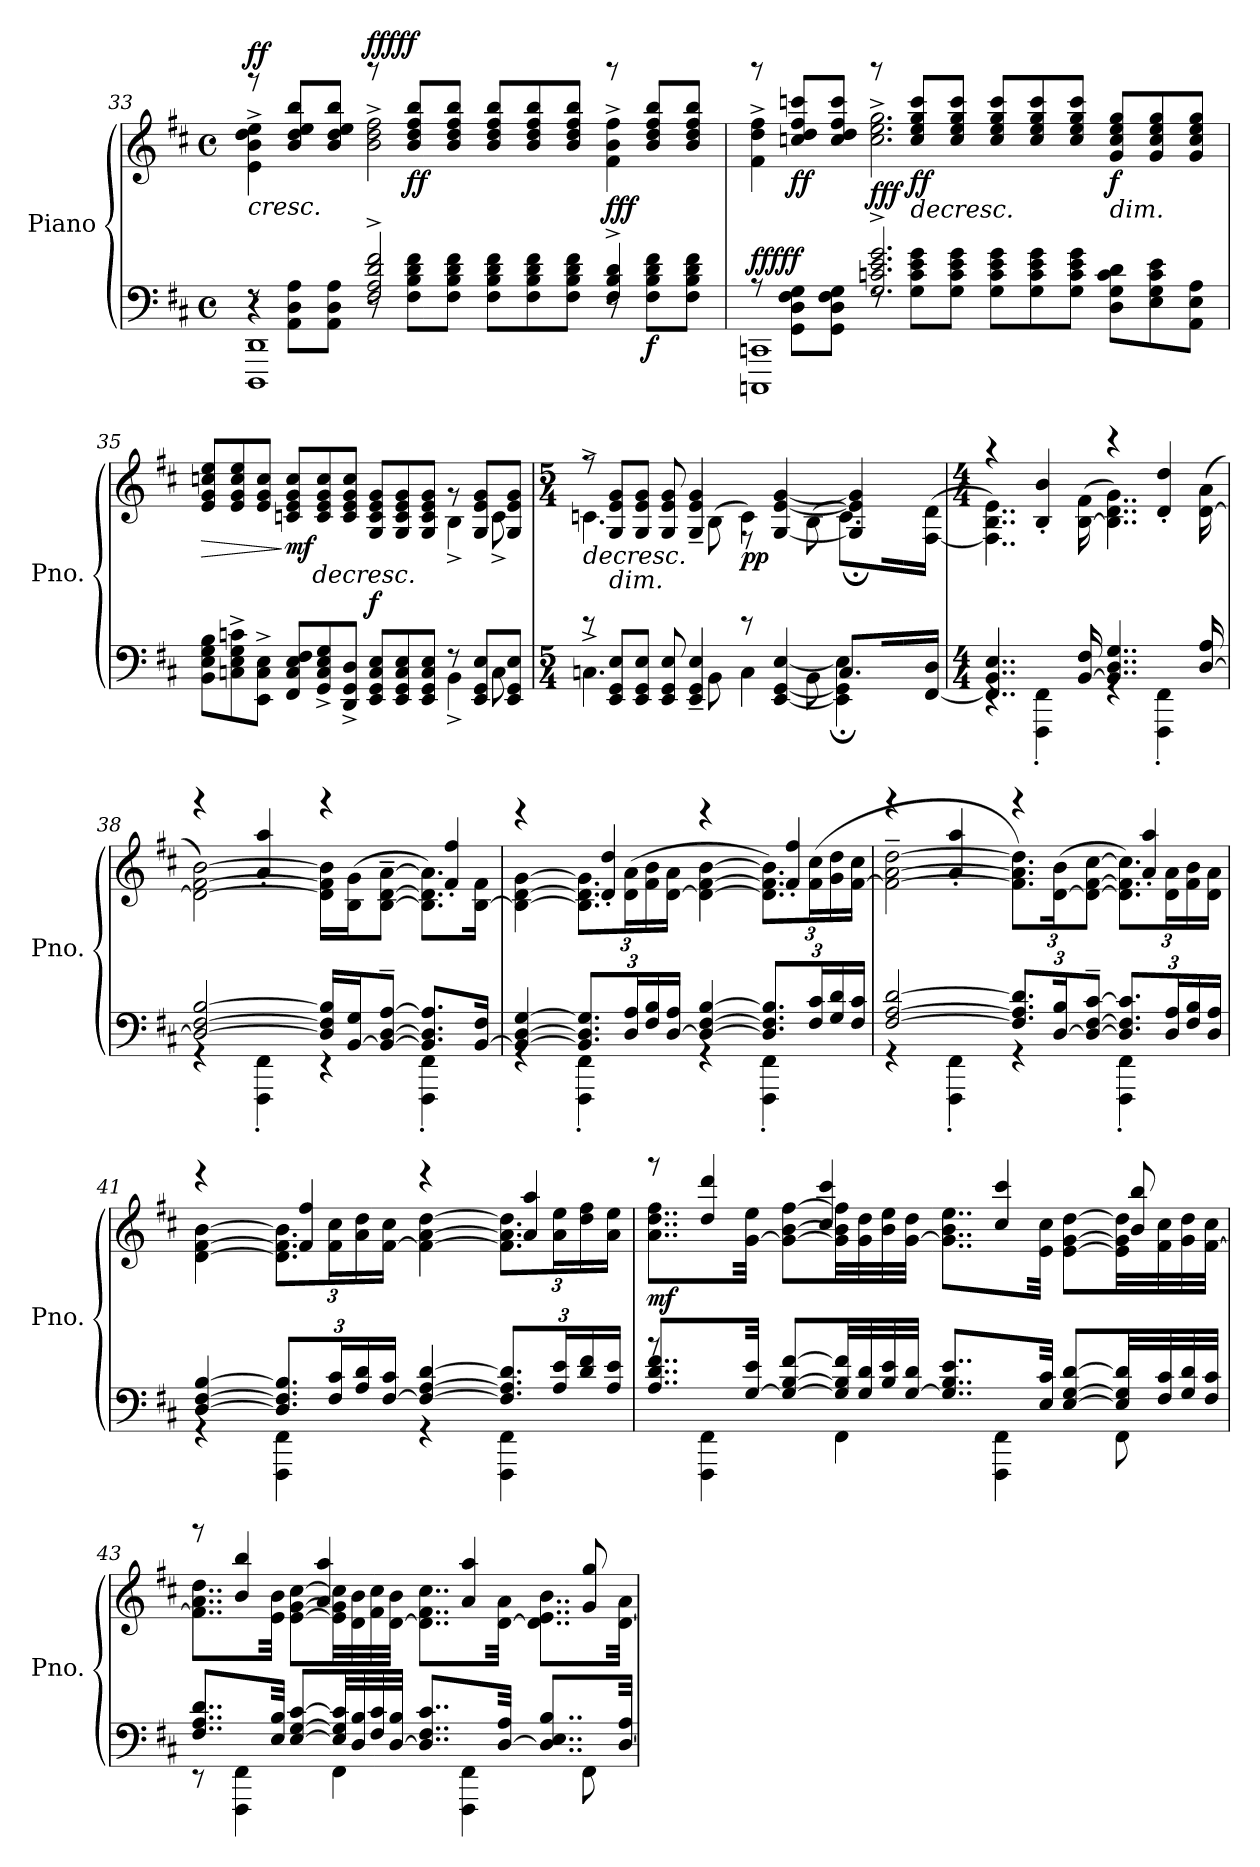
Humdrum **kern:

**kern	**kern	**dynam
*part1	*part1	*part1
*staff2	*staff1	*staff1/2
*I"Piano	*	*
*I'Pno.	*	*
!!LO:LB:g=z
*clefF4	*clefG2	*
*k[f#c#]	*k[f#c#]	*
*M4/4	*M4/4	*
*met(c)	*met(c)	*
=33	=33	=33
*^	*	*
*	*Xtuplet	*	*
*	*^	*	*
!	!	!	!	!LO:HP:b
*	*	*	*^	*
*	*	*	*	*Xtuplet	*
!	!	!	!	!	!LO:DY:n=1:a
1DDD 1DD	12rF	4r	4e\^ 4b\^ 4dd\^ 4ee\^	12rggg	< ff
.	12AA\ 12D\ 12A\L	.	.	12b/ 12dd/ 12ee/ 12bb/L	.
.	12AA\ 12D\ 12A\J	.	.	12b/ 12dd/ 12ee/ 12bb/J	.
!	!	!	!	!	!LO:DY:n=2:a
!	!	!	!	!	!LO:DY:n=3:b
.	12r	2F#/^ 2A/^ 2d/^ 2f#/^	2b\^ 2dd\^ 2ff#\^	12rbbb	fff ff
!	!	!	!	!	!LO:DY:n=4:b
.	12F#\ 12B\ 12d\ 12f#\L	.	.	12b/ 12dd/ 12ff#/ 12bb/L	ff
.	12F#\ 12B\ 12d\ 12f#\J	.	.	12b/ 12dd/ 12ff#/ 12bb/J	.
.	12F#\ 12B\ 12d\ 12f#\L	.	.	12b/ 12dd/ 12ff#/ 12bb/L	.
.	12F#\ 12B\ 12d\ 12f#\	.	.	12b/ 12dd/ 12ff#/ 12bb/	.
.	12F#\ 12B\ 12d\ 12f#\J	.	.	12b/ 12dd/ 12ff#/ 12bb/J	.
*	*	*	*MM55	*	*
!	!	!	!	!	!LO:DY:n=5:b
.	12r	4F#/^ 4B/^ 4d/^	4f#\^ 4b\^ 4ff#\^	12rbbb	fff
!	!	!	!	!	!LO:DY:n=6:b=2
.	12F#\ 12B\ 12d\ 12f#\L	.	.	12b/ 12dd/ 12ff#/ 12bb/L	f
.	12F#\ 12B\ 12d\ 12f#\J	.	.	12b/ 12dd/ 12ff#/ 12bb/J	.
=34	=34	=34	=34	=34	=34
!	!	!	!	!	!LO:DY:a=2
!	!	!	!	!	!LO:DY:n=1:b
1CCCn 1CCn	12rA	4ryy	4f#\^ 4dd\^ 4ff#\^	12rbbb	ff fff
!	!	!	!	!	!LO:DY:n=2:b
.	12GG\ 12D\ 12F#\ 12G\L	.	.	12ccn/ 12dd/ 12ff#/ 12cccn/L	ff
.	12GG\ 12D\ 12F#\ 12G\J	.	.	12cc/ 12dd/ 12ff#/ 12ccc/J	.
!	!	!	!	!	!LO:DY:n=3:b
.	12rF	2.G/^ 2.cn/^ 2.e/^ 2.g/^	2.cc\^ 2.ee\^ 2.gg\^	12rbbb	fff
!	!	!	!	!	!LO:HP:b
!	!	!	!	!	!LO:DY:n=4:b
.	12G\ 12c\ 12e\ 12g\L	.	.	12cc/ 12ee/ 12gg/ 12ccc/L	> ff
.	12G\ 12c\ 12e\ 12g\J	.	.	12cc/ 12ee/ 12gg/ 12ccc/J	.
.	12G\ 12c\ 12e\ 12g\L	.	.	12cc/ 12ee/ 12gg/ 12ccc/L	.
.	12G\ 12c\ 12e\ 12g\	.	.	12cc/ 12ee/ 12gg/ 12ccc/	.
.	12G\ 12c\ 12e\ 12g\J	.	.	12cc/ 12ee/ 12gg/ 12ccc/J	.
!	!	!	!	!LO:TX:b:i:t=dim.	!
!	!	!	!	!	!LO:DY:n=5:b
.	12D\ 12G\ 12c\ 12d\L	.	.	12g/ 12cc/ 12ee/ 12gg/L	[ f
.	12E\ 12G\ 12c\ 12e\	.	.	12g/ 12cc/ 12ee/ 12gg/	.
.	12AA\ 12E\ 12A\J	.	.	12g/ 12cc/ 12ee/ 12gg/J	.
*	*v	*v	*	*	*
!!LO:LB:g=z	!!
=35	=35	=35	=35	=35
!	!	!	!	!LO:HP:b
12BB\ 12E\ 12G\ 12B\L	2.ryy	12e/ 12g/ 12ccn/ 12ee/L	2.ryy	>
12Cn\^ 12E\^ 12G\^ 12cn\^	.	12e/ 12g/ 12cc/ 12ee/	.	.
12EE\^ 12C\^ 12E\^J	.	12e/ 12g/ 12cc/J	.	.
!	!	!	!	!LO:DY:n=1:b
12FF#/ 12C/ 12E/ 12F#/L	.	12cn/ 12e/ 12g/ 12cc/L	.	] mf
!	!	!	!	!LO:HP:b
12GG/^ 12C/^ 12E/^ 12G/^	.	12c/ 12e/ 12g/ 12cc/	.	>
12DD/^ 12GG/^ 12D/^J	.	12c/ 12e/ 12g/ 12cc/J	.	.
!	!	!	!	!LO:DY:n=2:a=2
12EE/ 12GG/ 12C/ 12E/L	.	12G/ 12c/ 12e/ 12g/L	.	f
12EE/ 12GG/ 12C/ 12E/	.	12G/ 12c/ 12e/ 12g/	.	.
12EE/ 12GG/ 12C/ 12E/J	.	12G/ 12c/ 12e/ 12g/J	.	.
12r	6BB^\	12rg	6B^\	.
12EE/ 12GG/ 12E/L	.	12G/ 12e/ 12g/L	.	.
12EE/ 12GG/ 12E/J	12C\	12G/ 12e/ 12g/J	12c^\	.
*v	*v	*	*	*
*	*v	*v	*
.	.	]
=36	=36	=36
*M5/4	*M5/4	*
*	*MM40	*
*^	*	*
!	!	!	!LO:HP:b
*	*	*^	*
4.Cn^\	12re	4.cn^\	12rff	>
!	!	!	!LO:TX:b:i:t=dim.	!
.	12EE/ 12GG/ 12E/L	.	12G/ 12e/ 12g/L	.
.	12EE/ 12GG/ 12E/J	.	12G/ 12e/ 12g/J	.
.	12EE/ 12GG/ 12E/	.	12G/ 12e/ 12g/	.
*	*	*MM20	*	*
.	6EE/~ 6GG/~ 6E/~	.	6G/~ 6e/~ 6g/~	.
*	*	*MM40	*	*
8BB\	.	(<8B\	.	.
!	!	!	!	!LO:DY:b
4C\	8re	4c\)	8r	pp
.	[4EE/ [4GG/ [4E/	.	[4G/ [4e/ [4g/	.
8BB\	.	(<8B\	.	.
*	*	*MM20	*	*
8.C/L	4EE\]; 4GG\]; 4E\];	8.c\L)	4G/]; 4e/]; 4g/];	]
16ryy	.	16ryy	.	.
16ryy	8ryy	16ryy	8ryy	.
*	*	*MM40	*	*
[16FF#/ 16D/Jk	.	(<[16F#\ 16d\Jk	.	.
!!LO:PB:g=z	!!
=37	=37	=37	=37	=37
*M4/4	*	*M4/4	*	*
*	*	*MM40	*	*
4..FF#/] 4..BB/ 4..E/	4rEE	4..F#\] 4..B\ 4..e\)	4raa	.
.	4FFF#\' 4FF#\'	.	4B/' 4b/'	.
[16BB/ 16F#/	.	(>[16B\ 16f#\	.	.
4..BB/] 4..D/ 4..G/	4rGG	4..B\] 4..d\ 4..g\)	4rccc	.
.	4FFF#\' 4FF#\'	.	4d/' 4dd/'	.
[16D/ 16A/	.	(>[16d\ 16a\	.	.
=38	=38	=38	=38	=38
2D/_ [2F#/ [2B/	4rGG	2d\_ [2f#\ [2b\)	4rggg	.
.	4FFF#\' 4FF#\'	.	4a/' 4aa/'	.
16D/] 16F#/] 16B/]LL	4rEE	16d\] 16f#\] 16b\]LL	4rggg	.
[16BB/ 16G/J	.	(<16B\ 16g\J	.	.
8BB/_~ [8D/~ [8A/~J	.	[8B\~ [8d\~ [8a\~J	.	.
8.BB/] 8.D/] 8.A/]L	4FFF#\' 4FF#\'	8.B\] 8.d\] 8.a\]L)	4f#/' 4ff#/'	.
[16BB/ 16F#/Jk	.	[16B\ 16f#\Jk	.	.
=39	=39	=39	=39	=39
4BB/_ [4D/ [4G/	4rGG	4B\_ [4d\ [4g\	4reee	.
*tuplet	*	*	*	*
*Xbrackettup	*	*tuplet	*	*
*	*	*Xbrackettup	*	*
12.BB/] 12.D/] 12.G/]L	4FFF#\' 4FF#\'	12.B\] 12.d\] 12.g\]L	4d/' 4dd/'	.
24D/ 24A/L	.	(>24d\ 24a\L	.	.
24F#/ 24B/	.	24f#\ 24b\	.	.
[24D/ 24A/JJ	.	[24d\ 24a\JJ	.	.
4D/_ [4F#/ [4B/	4rGG	4d\_ [4f#\ [4b\	4reee	.
12.D/] 12.F#/] 12.B/]L	4FFF#\' 4FF#\'	12.d\] 12.f#\] 12.b\]L)	4f#/' 4ff#/'	.
24F#/ 24c#/L	.	(>24f#\ 24cc#\L	.	.
24G/ 24d/	.	24g\ 24dd\	.	.
24F#/ 24c#/JJ	.	[24f#\ 24cc#\JJ	.	.
!!LO:LB:g=z	!!
=40	=40	=40	=40	=40
[2F#/ [2A/ [2d/	4rGG	2f#\_~ [2a\~ [2dd\~	4rggg	.
.	4FFF#\' 4FF#\'	.	4a/' 4aa/'	.
12.F#/] 12.A/] 12.d/]L	4rGG	12.f#\] 12.a\] 12.dd\]L)	4rggg	.
[24D/ 24B/K	.	(>[24d\ 24b\K	.	.
12D/_~ [12F#/~ [12c#/~J	.	12d\_ [12f#\ [12cc#\J	.	.
12.D/] 12.F#/] 12.c#/]L	4FFF#\' 4FF#\'	12.d\] 12.f#\] 12.cc#\]L)	4a/' 4aa/'	.
24D/ 24A/L	.	24d\ 24a\L	.	.
24F#/ 24B/	.	24f#\ 24b\	.	.
24D/ 24A/JJ	.	24d\ 24a\JJ	.	.
=41	=41	=41	=41	=41
[4D/ [4F#/ [4B/	4rGG	[4d\ [4f#\ [4b\	4reee	.
12.D/] 12.F#/] 12.B/]L	4FFF#\ 4FF#\	12.d\] 12.f#\] 12.b\]L	4f#/ 4ff#/	.
24F#/ 24c#/L	.	24f#\ 24cc#\L	.	.
24A/ 24d/	.	24a\ 24dd\	.	.
[24F#/ 24c#/JJ	.	[24f#\ 24cc#\JJ	.	.
4F#/_ [4A/ [4d/	4rGG	4f#\_ [4a\ [4dd\	4reee	.
12.F#/] 12.A/] 12.d/]L	4FFF#\ 4FF#\	12.f#\] 12.a\] 12.dd\]L	4a/ 4aa/	.
24A/ 24e/L	.	24a\ 24ee\L	.	.
24d/ 24f#/	.	24dd\ 24ff#\	.	.
24A/ 24e/JJ	.	24a\ 24ee\JJ	.	.
*v	*v	*	*	*
*	*v	*v	*
.	.	]
!!LO:LB:g=z
=42	=42	=42
*^	*^	*
!	!	!	!	!LO:DY:b
8..A/ 8..d/ 8..f#/L	8rb	8..a\ 8..dd\ 8..ff#\L	8rggg	mf
.	4FFF#\ 4FF#\	.	4dd/ 4ddd/	.
[32G/ 32e/Jkk	.	[32g\ 32ee\Jkk	.	.
8G/_ [8B/ [8f#/L	.	8g\_ [8b\ [8ff#\L	.	.
32G/] 32B/] 32f#/]LL	4FF#\	32g\] 32b\] 32ff#\]LL	4cc#/ 4ccc#/	.
32G/ 32d/	.	32g\ 32dd\	.	.
32B/ 32e/	.	32b\ 32ee\	.	.
[32G/ 32d/JJJ	.	[32g\ 32dd\JJJ	.	.
8..G/] 8..B/ 8..e/L	.	8..g\] 8..b\ 8..ee\L	.	.
.	4FFF#\ 4FF#\	.	4cc#/ 4ccc#/	.
32E/ 32c#/Jkk	.	32e\ 32cc#\Jkk	.	.
[8E/ [8G/ [8d/L	.	[8e\ [8g\ [8dd\L	.	.
32E/] 32G/] 32d/]LL	8FF#\	32e\] 32g\] 32dd\]LL	8b/ 8bb/	.
32F#/ 32c#/	.	32f#\ 32cc#\	.	.
32G/ 32d/	.	32g\ 32dd\	.	.
32F#/ 32c#/JJJ	.	[32f#\ 32cc#\JJJ	.	.
=43	=43	=43	=43	=43
8..F#/ 8..A/ 8..d/L	8r	8..f#\] 8..a\ 8..dd\L	8rggg	.
.	4FFF#\ 4FF#\	.	4b/ 4bb/	.
32E/ 32B/Jkk	.	32e\ 32b\Jkk	.	.
[8E/ [8G/ [8c#/L	.	[8e\ [8g\ [8cc#\L	.	.
32E/] 32G/] 32c#/]LL	4FF#\	32e\] 32g\] 32cc#\]LL	4a/ 4aa/	.
32D/ 32B/	.	32d\ 32b\	.	.
32F#/ 32c#/	.	32f#\ 32cc#\	.	.
[32D/ 32B/JJJ	.	[32d\ 32b\JJJ	.	.
8..D/] 8..F#/ 8..c#/L	.	8..d\] 8..f#\ 8..cc#\L	.	.
.	4FFF#\ 4FF#\	.	4a/ 4aa/	.
[32D/ 32A/Jkk	.	[32d\ 32a\Jkk	.	.
8..D/] 8..E/ 8..B/L	.	8..d\] 8..e\ 8..b\L	.	.
.	8FF#\	.	8g/ 8gg/	.
[32D/ 32A/Jkk	.	[32d\ 32a\Jkk	.	.
*v	*v	*	*	*
*	*v	*v	*
=	=	=
*-	*-	*-
